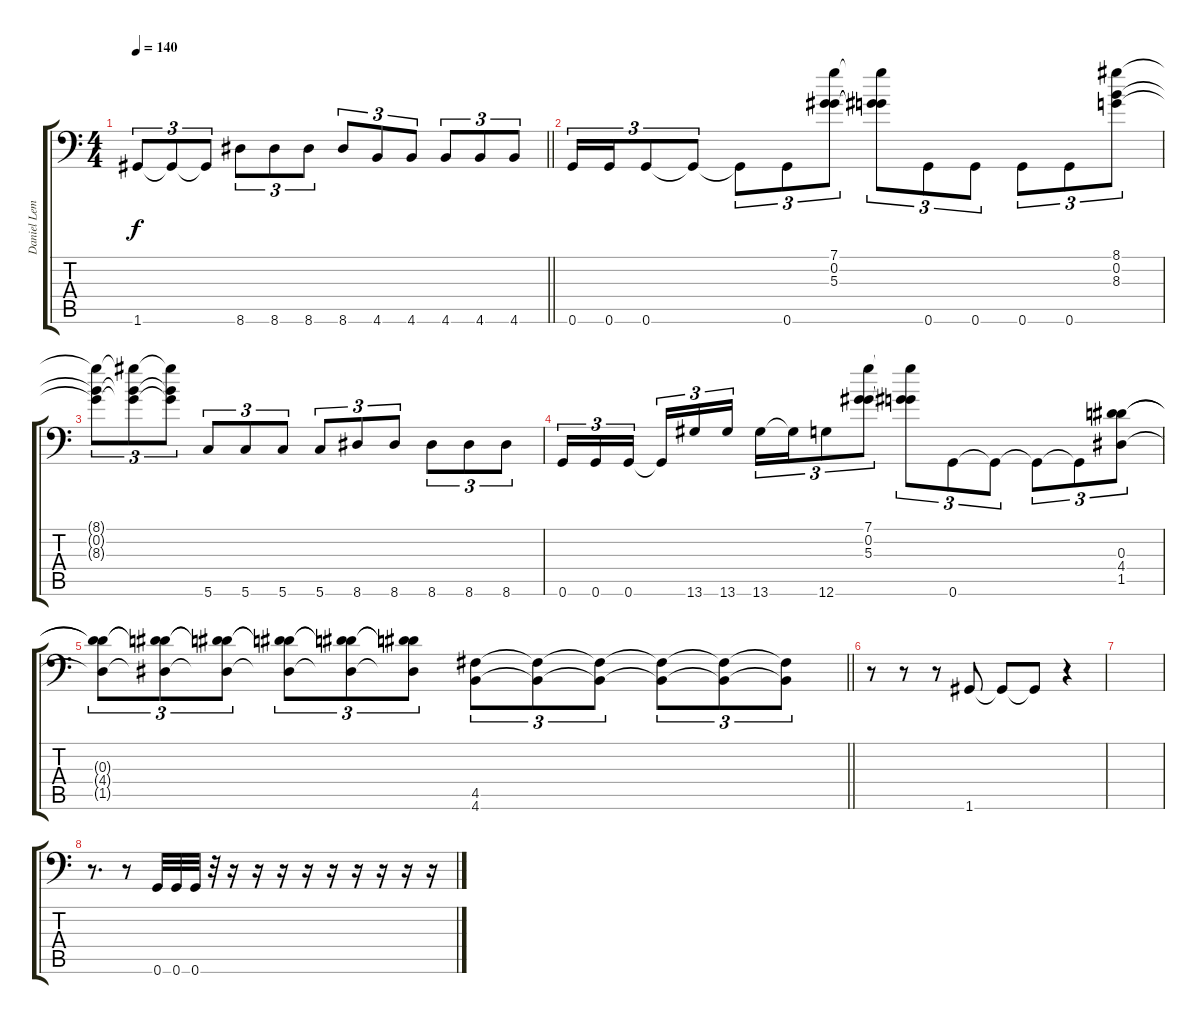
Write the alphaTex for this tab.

\track ("Daniel Lem" "Daniel Lem") {instrument distortionguitar}
\staff {score tabs}
\tuning (C4 G3 Eb3 Bb2 D2 G1) {hide}
\ts (4 4)
\tempo 140
\clef f4
\barLineRight lightlight
\ks c
1.6{t}.8{tu (3 2) dy f} 1.6{t}.8{tu (3 2)} 1.6{t}.8{tu (3 2)} 8.6.8{tu (3 2)} 8.6.8{tu (3 2)} 8.6.8{tu (3 2)} 8.6.8{tu (3 2)} 4.6.8{tu (3 2)} 4.6.8{tu (3 2)} 4.6.8{tu (3 2)} 4.6.8{tu (3 2)} 4.6.8{tu (3 2)} |
0.6.16{tu (3 2)} 0.6.16{tu (3 2)} 0.6.8{tu (3 2)} 0.6{t}.8{tu (3 2)} 0.6{t}.8{tu (3 2)} 0.6.8{tu (3 2)} (7.1 0.2 5.3).8{tu (3 2)} (7.1{t} 0.2{t} 5.3{t}).8{tu (3 2)} 0.6.8{tu (3 2)} 0.6.8{tu (3 2)} 0.6.8{tu (3 2)} 0.6.8{tu (3 2)} (8.1 0.2 8.3).8{tu (3 2)} |
(8.1{t} 0.2{t} 8.3{t}).8{tu (3 2)} (8.1{t} 0.2{t} 8.3{t}).8{tu (3 2)} (8.1{t} 0.2{t} 8.3{t}).8{tu (3 2)} 5.6.8{tu (3 2)} 5.6.8{tu (3 2)} 5.6.8{tu (3 2)} 5.6.8{tu (3 2)} 8.6.8{tu (3 2)} 8.6.8{tu (3 2)} 8.6.8{tu (3 2)} 8.6.8{tu (3 2)} 8.6.8{tu (3 2)} |
0.6.16{tu (3 2)} 0.6.16{tu (3 2)} 0.6.16{tu (3 2) beam splitsecondary} 0.6{t}.16{tu (3 2)} 13.6.16{tu (3 2)} 13.6.16{tu (3 2)} 13.6.16{tu (3 2)} 13.6{t}.16{tu (3 2)} 12.6.8{tu (3 2)} (7.1 0.2 5.3).8{tu (3 2)} (7.1{t} 0.2{t} 5.3{t}).8{tu (3 2)} 0.6.8{tu (3 2)} 0.6{t}.8{tu (3 2)} 0.6{t}.8{tu (3 2)} 0.6{t}.8{tu (3 2)} (0.3 4.4 1.5).8{tu (3 2)} |
\barLineRight lightlight
(0.3{t} 4.4{t} 1.5{t}).8{tu (3 2)} (0.3{t} 4.4{t} 1.5{t}).8{tu (3 2)} (0.3{t} 4.4{t} 1.5{t}).8{tu (3 2)} (0.3{t} 4.4{t} 1.5{t}).8{tu (3 2)} (0.3{t} 4.4{t} 1.5{t}).8{tu (3 2)} (0.3{t} 4.4{t} 1.5{t}).8{tu (3 2)} (4.5 4.6).8{tu (3 2)} (4.5{t} 4.6{t}).8{tu (3 2)} (4.5{t} 4.6{t}).8{tu (3 2)} (4.5{t} 4.6{t}).8{tu (3 2)} (4.5{t} 4.6{t}).8{tu (3 2)} (4.5{t} 4.6{t}).8{tu (3 2)} |
r.8 r.8 r.8 1.6.8 1.6{t}.8 1.6{t}.8 r.4 |
|
r.8{d} r.8 0.6.32 0.6.32 0.6.32 r.32 r.16 r.16 r.16 r.16 r.16 r.16 r.16 r.16 r.16
